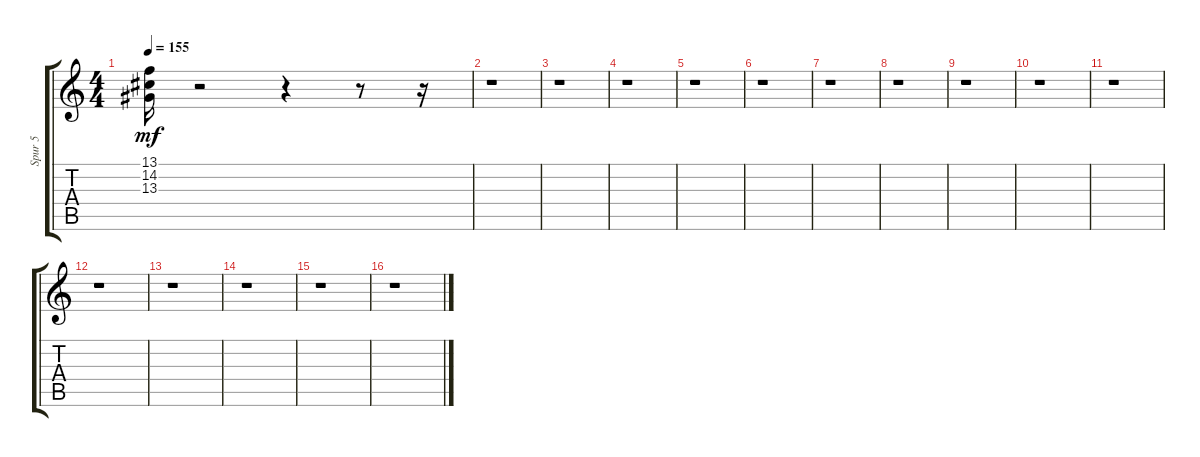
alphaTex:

\track ("Spur 5" "Spur 5") {instrument rockorgan}
\staff {score tabs}
\tuning (E4 B3 G3 D3 A2 E2) {hide}
\ts (4 4)
\tempo 155
\clef g2
\ks c
(13.1 14.2 13.3).16{dy mf} r.2 r.4 r.8 r.16 |
r.1 |
r.1 |
r.1 |
r.1 |
r.1 |
r.1 |
r.1 |
r.1 |
r.1 |
r.1 |
r.1 |
r.1 |
r.1 |
r.1 |
r.1
